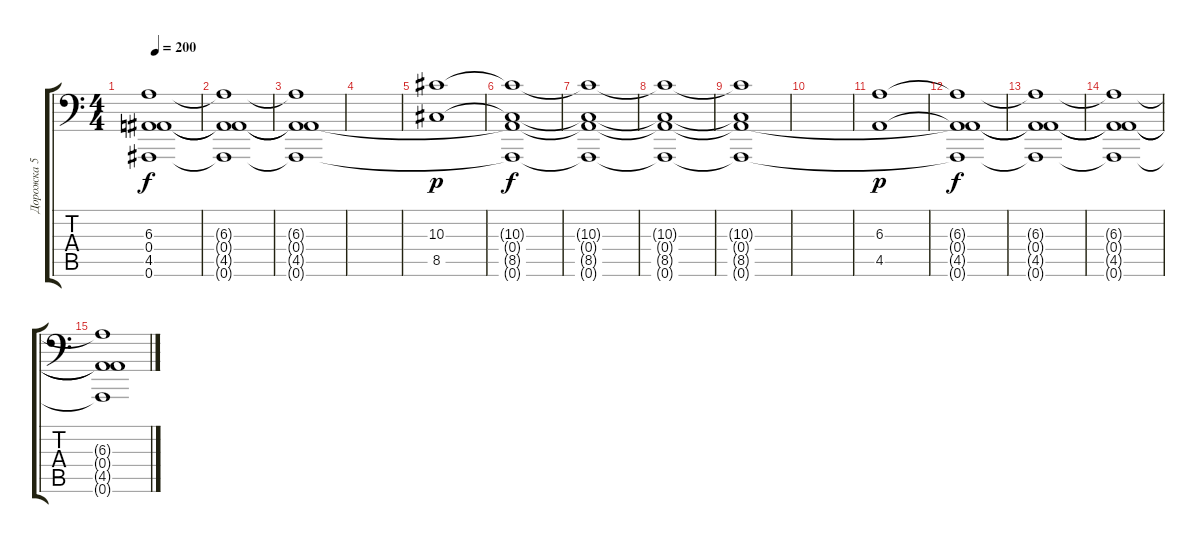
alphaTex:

\track ("Дорожка 5" "Дорожка 5") {instrument stringensemble1}
\staff {score tabs}
\tuning (C4 G3 Eb3 Bb2 F2 Bb1) {hide}
\ts (4 4)
\tempo 200
\clef f4
\ks c
(6.3{t} 0.4{t} 4.5{t} 0.6{t}).1{dy f} |
(6.3{t} 0.4{t} 4.5{t} 0.6{t}).1 |
(6.3{t} 0.4{t} 4.5{t} 0.6{t}).1 |
|
(10.3 8.5).1{dy p} |
(10.3{t} 0.4{t} 8.5{t} 0.6{t}).1{dy f} |
(10.3{t} 0.4{t} 8.5{t} 0.6{t}).1 |
(10.3{t} 0.4{t} 8.5{t} 0.6{t}).1 |
(10.3{t} 0.4{t} 8.5{t} 0.6{t}).1 |
|
(6.3 4.5).1{dy p} |
(6.3{t} 0.4{t} 4.5{t} 0.6{t}).1{dy f} |
(6.3{t} 0.4{t} 4.5{t} 0.6{t}).1 |
(6.3{t} 0.4{t} 4.5{t} 0.6{t}).1 |
(6.3{t} 0.4{t} 4.5{t} 0.6{t}).1
